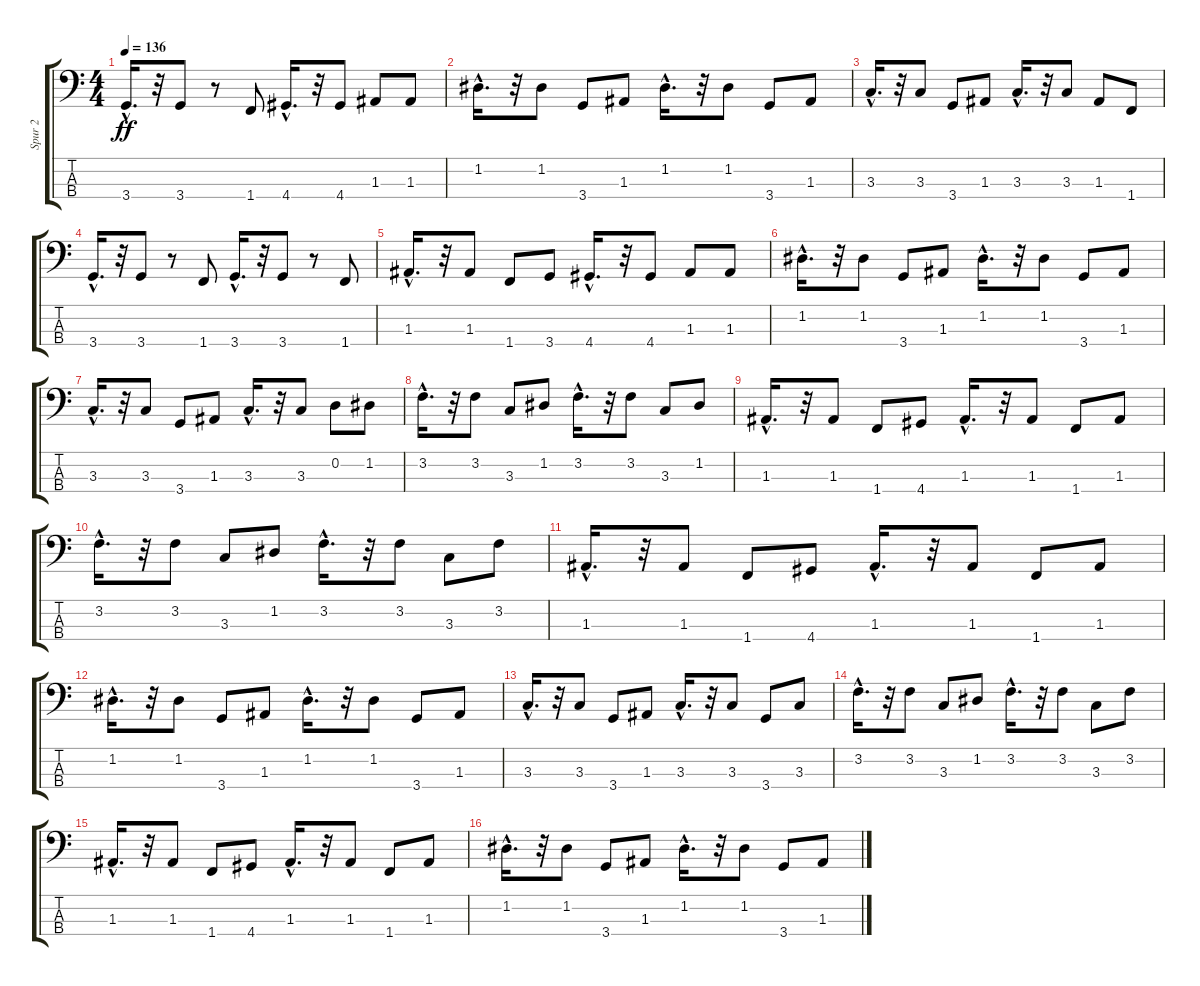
\track ("Spur 2" "Spur 2") {instrument synthbass2}
\staff {score tabs}
\tuning (G2 D2 A1 E1) {hide}
\ts (4 4)
\tempo 136
\clef f4
\ks c
3.4{hac}.16{d dy ff} r.32 3.4.8 r.8 1.4.8 4.4{hac}.16{d} r.32 4.4.8 1.3.8 1.3.8 |
1.2{hac}.16{d} r.32 1.2.8 3.4.8 1.3.8 1.2{hac}.16{d} r.32 1.2.8 3.4.8 1.3.8 |
3.3{hac}.16{d} r.32 3.3.8 3.4.8 1.3.8 3.3{hac}.16{d} r.32 3.3.8 1.3.8 1.4.8 |
3.4{hac}.16{d} r.32 3.4.8 r.8 1.4.8 3.4{hac}.16{d} r.32 3.4.8 r.8 1.4.8 |
1.3{hac}.16{d} r.32 1.3.8 1.4.8 3.4.8 4.4{hac}.16{d} r.32 4.4.8 1.3.8 1.3.8 |
1.2{hac}.16{d} r.32 1.2.8 3.4.8 1.3.8 1.2{hac}.16{d} r.32 1.2.8 3.4.8 1.3.8 |
3.3{hac}.16{d} r.32 3.3.8 3.4.8 1.3.8 3.3{hac}.16{d} r.32 3.3.8 0.2.8 1.2.8 |
3.2{hac}.16{d} r.32 3.2.8 3.3.8 1.2.8 3.2{hac}.16{d} r.32 3.2.8 3.3.8 1.2.8 |
1.3{hac}.16{d} r.32 1.3.8 1.4.8 4.4.8 1.3{hac}.16{d} r.32 1.3.8 1.4.8 1.3.8 |
3.2{hac}.16{d} r.32 3.2.8 3.3.8 1.2.8 3.2{hac}.16{d} r.32 3.2.8 3.3.8 3.2.8 |
1.3{hac}.16{d} r.32 1.3.8 1.4.8 4.4.8 1.3{hac}.16{d} r.32 1.3.8 1.4.8 1.3.8 |
1.2{hac}.16{d} r.32 1.2.8 3.4.8 1.3.8 1.2{hac}.16{d} r.32 1.2.8 3.4.8 1.3.8 |
3.3{hac}.16{d} r.32 3.3.8 3.4.8 1.3.8 3.3{hac}.16{d} r.32 3.3.8 3.4.8 3.3.8 |
3.2{hac}.16{d} r.32 3.2.8 3.3.8 1.2.8 3.2{hac}.16{d} r.32 3.2.8 3.3.8 3.2.8 |
1.3{hac}.16{d} r.32 1.3.8 1.4.8 4.4.8 1.3{hac}.16{d} r.32 1.3.8 1.4.8 1.3.8 |
1.2{hac}.16{d} r.32 1.2.8 3.4.8 1.3.8 1.2{hac}.16{d} r.32 1.2.8 3.4.8 1.3.8
